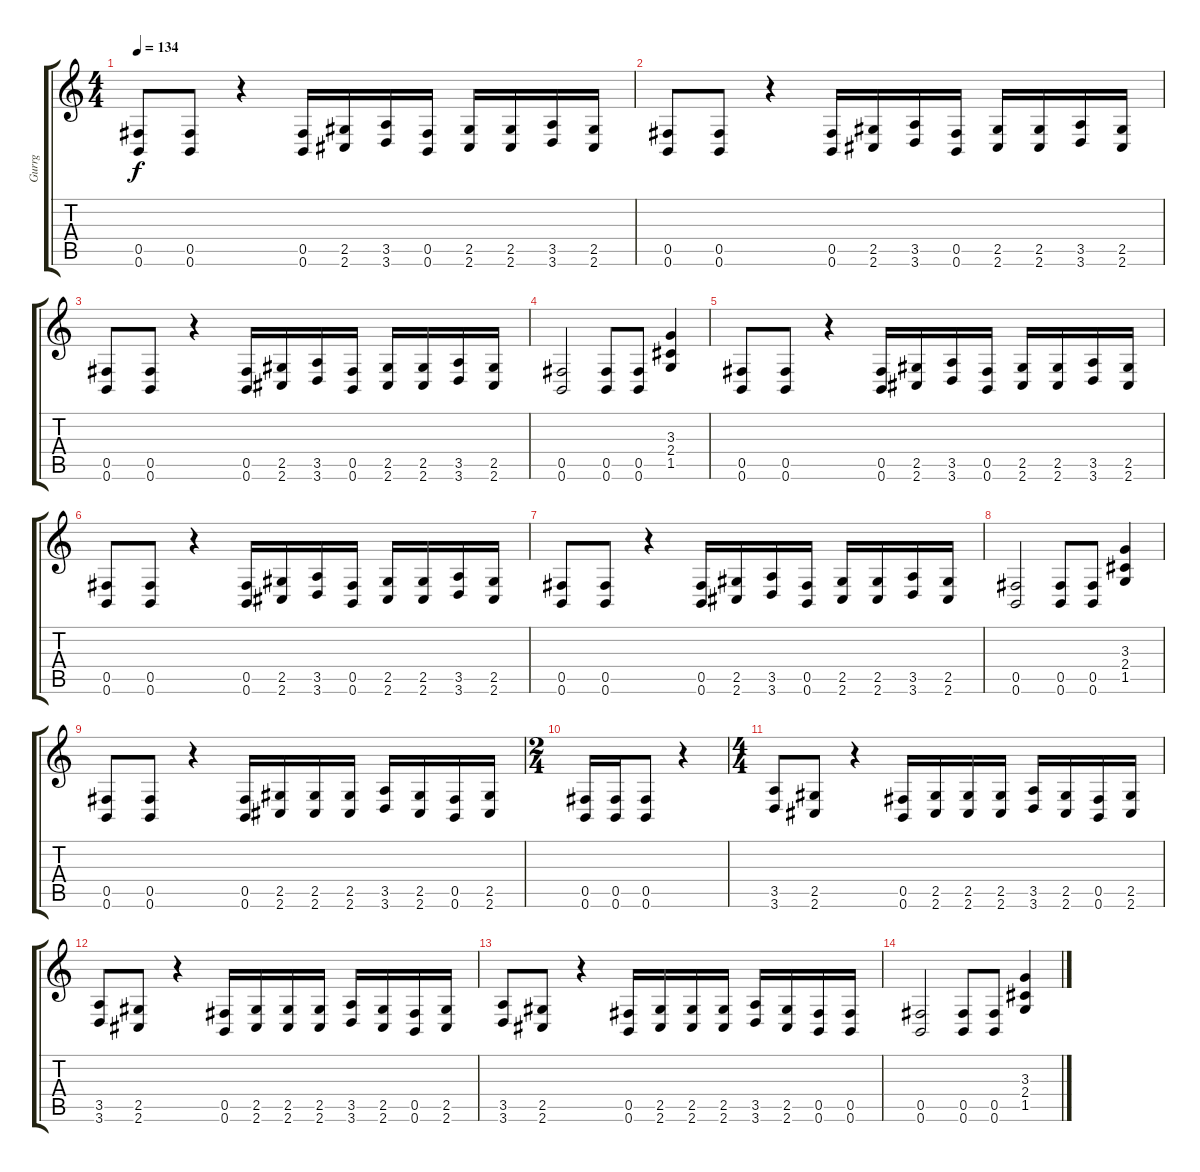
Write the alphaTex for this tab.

\track ("Gurrg" "Gurrg") {instrument distortionguitar}
\staff {score tabs}
\tuning (Db4 Ab3 E3 B2 Gb2 B1) {hide}
\ts (4 4)
\tempo 134
\clef g2
\ks c
(0.5 0.6).8{dy f} (0.5 0.6).8 r.4 (0.5 0.6).16 (2.5 2.6).16 (3.5 3.6).16 (0.5 0.6).16 (2.5 2.6).16 (2.5 2.6).16 (3.5 3.6).16 (2.5 2.6).16 |
(0.5 0.6).8 (0.5 0.6).8 r.4 (0.5 0.6).16 (2.5 2.6).16 (3.5 3.6).16 (0.5 0.6).16 (2.5 2.6).16 (2.5 2.6).16 (3.5 3.6).16 (2.5 2.6).16 |
(0.5 0.6).8 (0.5 0.6).8 r.4 (0.5 0.6).16 (2.5 2.6).16 (3.5 3.6).16 (0.5 0.6).16 (2.5 2.6).16 (2.5 2.6).16 (3.5 3.6).16 (2.5 2.6).16 |
(0.5 0.6).2 (0.5 0.6).8 (0.5 0.6).8 (3.3 2.4 1.5).4 |
(0.5 0.6).8 (0.5 0.6).8 r.4 (0.5 0.6).16 (2.5 2.6).16 (3.5 3.6).16 (0.5 0.6).16 (2.5 2.6).16 (2.5 2.6).16 (3.5 3.6).16 (2.5 2.6).16 |
(0.5 0.6).8 (0.5 0.6).8 r.4 (0.5 0.6).16 (2.5 2.6).16 (3.5 3.6).16 (0.5 0.6).16 (2.5 2.6).16 (2.5 2.6).16 (3.5 3.6).16 (2.5 2.6).16 |
(0.5 0.6).8 (0.5 0.6).8 r.4 (0.5 0.6).16 (2.5 2.6).16 (3.5 3.6).16 (0.5 0.6).16 (2.5 2.6).16 (2.5 2.6).16 (3.5 3.6).16 (2.5 2.6).16 |
(0.5 0.6).2 (0.5 0.6).8 (0.5 0.6).8 (3.3 2.4 1.5).4 |
(0.5 0.6).8 (0.5 0.6).8 r.4 (0.5 0.6).16 (2.5 2.6).16 (2.5 2.6).16 (2.5 2.6).16 (3.5 3.6).16 (2.5 2.6).16 (0.5 0.6).16 (2.5 2.6).16 |
\ts (2 4)
(0.5 0.6).16 (0.5 0.6).16 (0.5 0.6).8 r.4 |
\ts (4 4)
(3.5 3.6).8 (2.5 2.6).8 r.4 (0.5 0.6).16 (2.5 2.6).16 (2.5 2.6).16 (2.5 2.6).16 (3.5 3.6).16 (2.5 2.6).16 (0.5 0.6).16 (2.5 2.6).16 |
(3.5 3.6).8 (2.5 2.6).8 r.4 (0.5 0.6).16 (2.5 2.6).16 (2.5 2.6).16 (2.5 2.6).16 (3.5 3.6).16 (2.5 2.6).16 (0.5 0.6).16 (2.5 2.6).16 |
(3.5 3.6).8 (2.5 2.6).8 r.4 (0.5 0.6).16 (2.5 2.6).16 (2.5 2.6).16 (2.5 2.6).16 (3.5 3.6).16 (2.5 2.6).16 (0.5 0.6).16 (0.5 0.6).16 |
(0.5 0.6).2 (0.5 0.6).8 (0.5 0.6).8 (3.3 2.4 1.5).4
